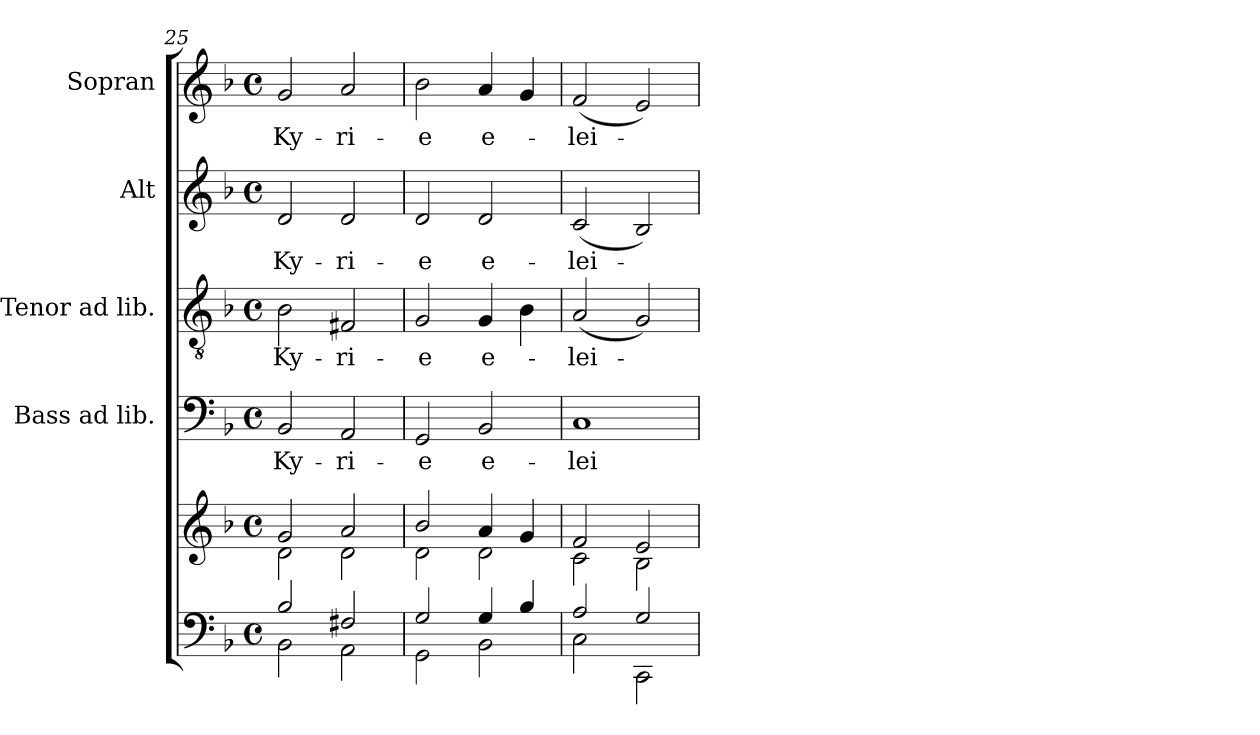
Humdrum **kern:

**kern	**kern	**kern	**text	**kern	**text	**kern	**text	**kern	**text
*part5	*part5	*part4	*part4	*part3	*part3	*part2	*part2	*part1	*part1
*staff6	*staff5	*staff4	*staff4	*staff3	*staff3	*staff2	*staff2	*staff1	*staff1
*	*	*I"Bass ad lib.	*	*I"Tenor ad lib.	*	*I"Alt	*	*I"Sopran	*
*	*	*I'B.	*	*I'T.	*	*I'A.	*	*I'S.	*
*clefF4	*clefG2	*clefF4	*	*clefGv2	*	*clefG2	*	*clefG2	*
*k[b-]	*k[b-]	*k[b-]	*	*k[b-]	*	*k[b-]	*	*k[b-]	*
*F:	*F:	*F:	*	*F:	*	*F:	*	*F:	*
*M4/4	*M4/4	*M4/4	*	*M4/4	*	*M4/4	*	*M4/4	*
*met(c)	*met(c)	*met(c)	*	*met(c)	*	*met(c)	*	*met(c)	*
=25	=25	=25	=25	=25	=25	=25	=25	=25	=25
*^	*^	*	*	*	*	*	*	*	*
!	!	!	!	!	!LO:LY:b	!	!LO:LY:b	!	!LO:LY:b	!	!LO:LY:b
2B-/	2BB-\	2g/	2d\	2BB-/	Ky-	2B-\	Ky-	2d/	Ky-	2g/	Ky-
!	!	!	!	!	!LO:LY:b	!	!LO:LY:b	!	!LO:LY:b	!	!LO:LY:b
2F#X/	2AA\	2a/	2d\	2AA/	-ri-	2F#X/	-ri-	2d/	-ri-	2a/	-ri-
=26	=26	=26	=26	=26	=26	=26	=26	=26	=26	=26	=26
!	!	!	!	!	!LO:LY:b	!	!LO:LY:b	!	!LO:LY:b	!	!LO:LY:b
2G/	2GG\	2b-/	2d\	2GG/	-e	2G/	-e	2d/	-e	2b-\	-e
!	!	!	!	!	!LO:LY:b	!	!LO:LY:b	!	!LO:LY:b	!	!LO:LY:b
4G/	2BB-\	4a/	2d\	2BB-/	e-	4G/	e-	2d/	e-	4a/	e-
4B-/	.	4g/	.	.	.	4B-\	.	.	.	4g/	.
=27	=27	=27	=27	=27	=27	=27	=27	=27	=27	=27	=27
!	!	!	!	!	!LO:LY:b	!	!LO:LY:b	!	!LO:LY:b	!	!LO:LY:b
2A/	2C\	2f/	2c\	1C	-lei-	(<2A/	-lei-	(<2c/	-lei-	(<2f/	-lei-
2G/	2CC\	2e/	2B-\	.	.	2G/)	.	2B-/)	.	2e/)	.
*v	*v	*	*	*	*	*	*	*	*	*	*
*	*v	*v	*	*	*	*	*	*	*	*
=	=	=	=	=	=	=	=	=	=
*-	*-	*-	*-	*-	*-	*-	*-	*-	*-
